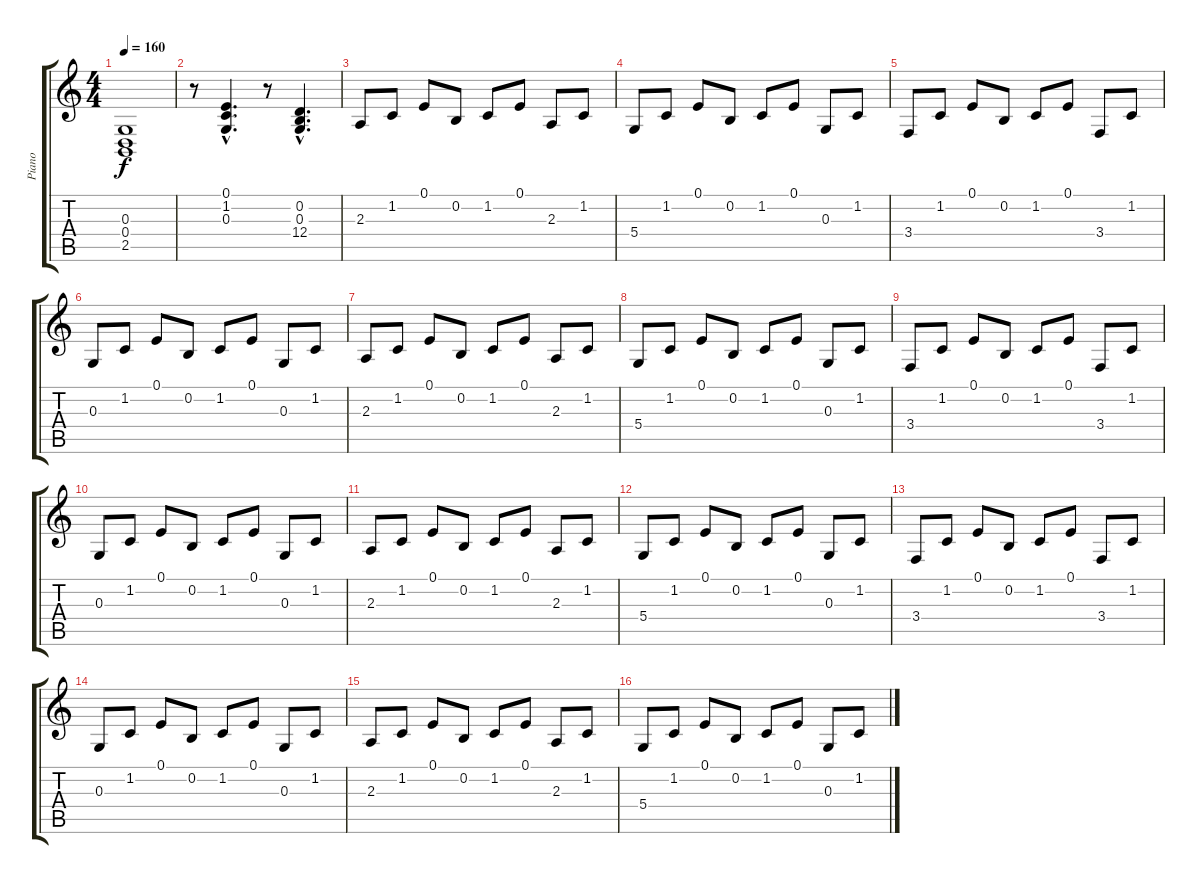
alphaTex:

\track ("Piano" "Piano") {instrument acousticgrandpiano}
\staff {score tabs}
\tuning (E4 B3 G3 D3 A2 E2) {hide}
\ts (4 4)
\tempo 160
\clef g2
\ks c
(0.3 0.4 2.5).1{dy f} |
r.8 (0.1{hac} 1.2{hac} 0.3{hac}).4{d} r.8 (0.2{hac} 0.3{hac} 12.4{hac}).4{d} |
2.3.8 1.2.8 0.1.8 0.2.8 1.2.8 0.1.8 2.3.8 1.2.8 |
5.4.8 1.2.8 0.1.8 0.2.8 1.2.8 0.1.8 0.3.8 1.2.8 |
3.4.8 1.2.8 0.1.8 0.2.8 1.2.8 0.1.8 3.4.8 1.2.8 |
0.3.8 1.2.8 0.1.8 0.2.8 1.2.8 0.1.8 0.3.8 1.2.8 |
2.3.8 1.2.8 0.1.8 0.2.8 1.2.8 0.1.8 2.3.8 1.2.8 |
5.4.8 1.2.8 0.1.8 0.2.8 1.2.8 0.1.8 0.3.8 1.2.8 |
3.4.8 1.2.8 0.1.8 0.2.8 1.2.8 0.1.8 3.4.8 1.2.8 |
0.3.8 1.2.8 0.1.8 0.2.8 1.2.8 0.1.8 0.3.8 1.2.8 |
2.3.8 1.2.8 0.1.8 0.2.8 1.2.8 0.1.8 2.3.8 1.2.8 |
5.4.8 1.2.8 0.1.8 0.2.8 1.2.8 0.1.8 0.3.8 1.2.8 |
3.4.8 1.2.8 0.1.8 0.2.8 1.2.8 0.1.8 3.4.8 1.2.8 |
0.3.8 1.2.8 0.1.8 0.2.8 1.2.8 0.1.8 0.3.8 1.2.8 |
2.3.8 1.2.8 0.1.8 0.2.8 1.2.8 0.1.8 2.3.8 1.2.8 |
5.4.8 1.2.8 0.1.8 0.2.8 1.2.8 0.1.8 0.3.8 1.2.8
